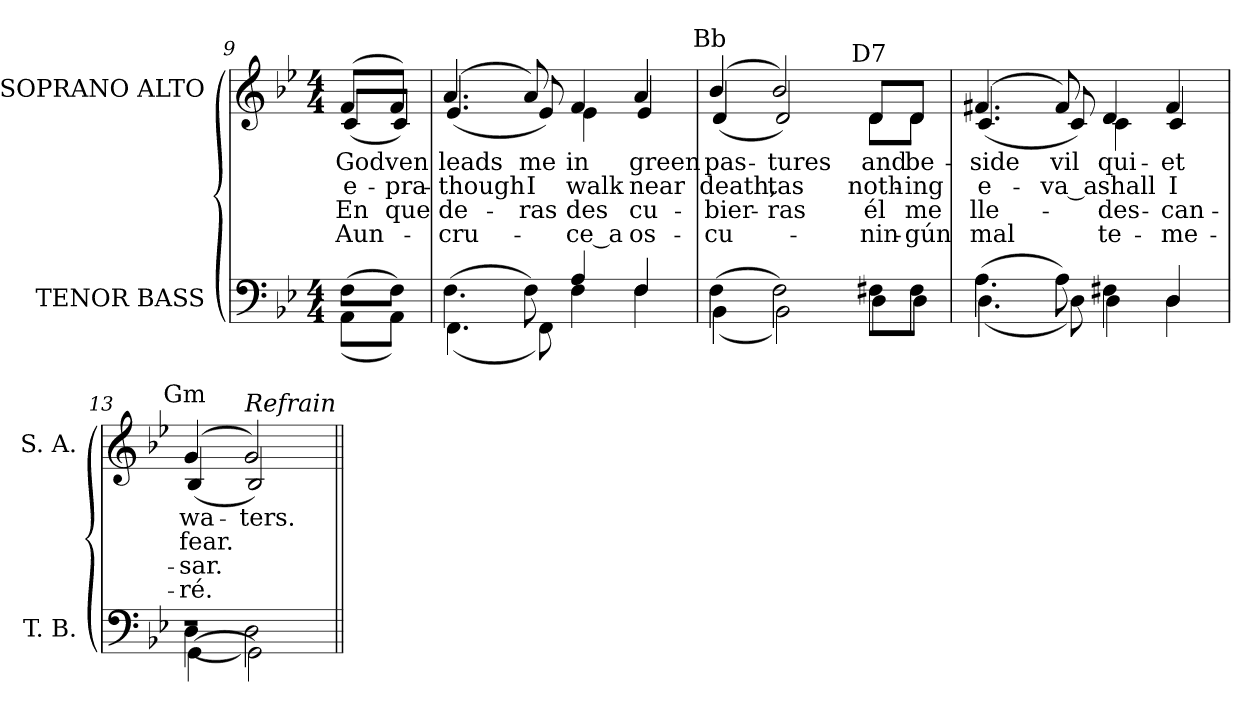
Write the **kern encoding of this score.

**kern	**kern	**text	**text	**text	**text
*part2	*part1	*part1	*part1	*part1	*part1
*staff2	*staff1	*staff1	*staff1	*staff1	*staff1
*I"TENOR BASS	*I"SOPRANO ALTO	*	*	*	*
*I'T. B.	*I'S. A.	*	*	*	*
!!LO:LB:g=z
*clefF4	*clefG2	*	*	*	*
*k[b-e-]	*k[b-e-]	*	*	*	*
*B-:	*B-:	*	*	*	*
*M4/4	*M4/4	*	*	*	*
=9	=9	=9	=9	=9	=9
*^	*	*	*	*	*
!	!	!LO:TX:a:cj:t=F7	!	!	!	!
!	!	!	!LO:LY:b:color=#000000	!LO:LY:b:color=#000000	!LO:LY:b:color=#000000	!LO:LY:b:color=#000000
*	*	*^	*	*	*	*
(8Fi\L	(8AAi\L	(8fi/L	(8ci/L	God	e-	En	Aun-
!	!	!	!	!LO:LY:b:color=#000000	!LO:LY:b:color=#000000	!LO:LY:b:color=#000000	!
8Fi\J)	8AAi\J)	8fi/J)	8ci/J)	-ven	pra-	-que	.
=10	=10	=10	=10	=10	=10	=10	=10
!	!	!	!	!LO:LY:b:color=#000000	!LO:LY:b:color=#000000	!LO:LY:b:color=#000000	!LO:LY:b:color=#000000
(4.Fi\	(4.FFi\	(4.ai/	(4.e-i/	leads	though	-de-	cru-
!	!	!	!	!LO:LY:b:color=#000000	!LO:LY:b:color=#000000	!LO:LY:b:color=#000000	!
8Fi\)	8FFi\)	8ai/)	8e-i/)	me	I	-ras	.
!	!	!	!	!LO:LY:b:color=#000000	!LO:LY:b:color=#000000	!LO:LY:b:color=#000000	!LO:LY:b:color=#000000
4Ai/	4Fi\	4fi/	4e-i\	in	walk	des	-ce_a
!	!	!	!	!LO:LY:b:color=#000000	!LO:LY:b:color=#000000	!LO:LY:b:color=#000000	!LO:LY:b:color=#000000
4Fi/	4Fi\	4ai/	4e-i/	green	near	cu-	os-
=11	=11	=11	=11	=11	=11	=11	=11
!	!	!LO:TX:a:cj:t=Bb	!	!	!	!	!
!	!	!	!	!LO:LY:b:color=#000000	!LO:LY:b:color=#000000	!LO:LY:b:color=#000000	!LO:LY:b:color=#000000
(4Fi\	(4BB-i\	(4b-i/	(4di/	pas-	death,	-bier-	-cu-
!	!	!	!	!LO:LY:b:color=#000000	!LO:LY:b:color=#000000	!LO:LY:b:color=#000000	!
2Fi\)	2BB-i\)	2b-i/)	2di/)	-tures	-tas	-ras	.
!	!	!LO:TX:a:cj:t=D7	!	!	!	!	!
!	!	!	!	!LO:LY:b:color=#000000	!LO:LY:b:color=#000000	!LO:LY:b:color=#000000	!LO:LY:b:color=#000000
8F#Xi\L	8Di\L	8di/L	8di\L	and	noth-	él	nin-
!	!	!	!	!LO:LY:b:color=#000000	!LO:LY:b:color=#000000	!LO:LY:b:color=#000000	!LO:LY:b:color=#000000
8F#i\J	8Di\J	8di/J	8di\J	be-	-ing	me	-gún
=12	=12	=12	=12	=12	=12	=12	=12
!	!	!	!	!LO:LY:b:color=#000000	!LO:LY:b:color=#000000	!LO:LY:b:color=#000000	!LO:LY:b:color=#000000
(4.Ai\	(4.Di\	(4.f#Xi/	(4.ci/	-side	e-	lle-	mal
!	!	!	!	!LO:LY:b:color=#000000	!LO:LY:b:color=#000000	!	!
8Ai\)	8Di\)	8f#i/)	8ci/)	-vil	-va_a	.	.
!	!	!	!	!LO:LY:b:color=#000000	!LO:LY:b:color=#000000	!LO:LY:b:color=#000000	!LO:LY:b:color=#000000
4F#Xi\	4Di\	4di/	4ci\	qui-	shall	des-	te-
!	!	!	!	!LO:LY:b:color=#000000	!LO:LY:b:color=#000000	!LO:LY:b:color=#000000	!LO:LY:b:color=#000000
4Di/	4Di\	4f#i/	4ci/	-et	I	-can-	-me-
=13	=13	=13	=13	=13	=13	=13	=13
!LO:N:vis=1	!	!	!	!	!	!	!
*	*^	*	*	*	*	*	*
!	!	!	!LO:TX:a:cj:t=Gm	!	!	!	!	!
!	!	!	!	!	!LO:LY:b:color=#000000	!LO:LY:b:color=#000000	!LO:LY:b:color=#000000	!LO:LY:b:color=#000000
2.r	(4Di\	(4GGi\	(4gi/	(4B-i/	wa-	fear.	-sar.	-ré.
!	!	!	!LO:TX:a:i:t=Refrain	!	!	!	!	!
!	!	!	!	!	!LO:LY:b:color=#000000	!	!	!
.	2Di\)	2GGi\)	2gi/)	2B-i/)	-ters.	.	.	.
*v	*v	*v	*	*	*	*	*	*
*	*v	*v	*	*	*	*
=||	=||	=||	=||	=||	=||
*-	*-	*-	*-	*-	*-
